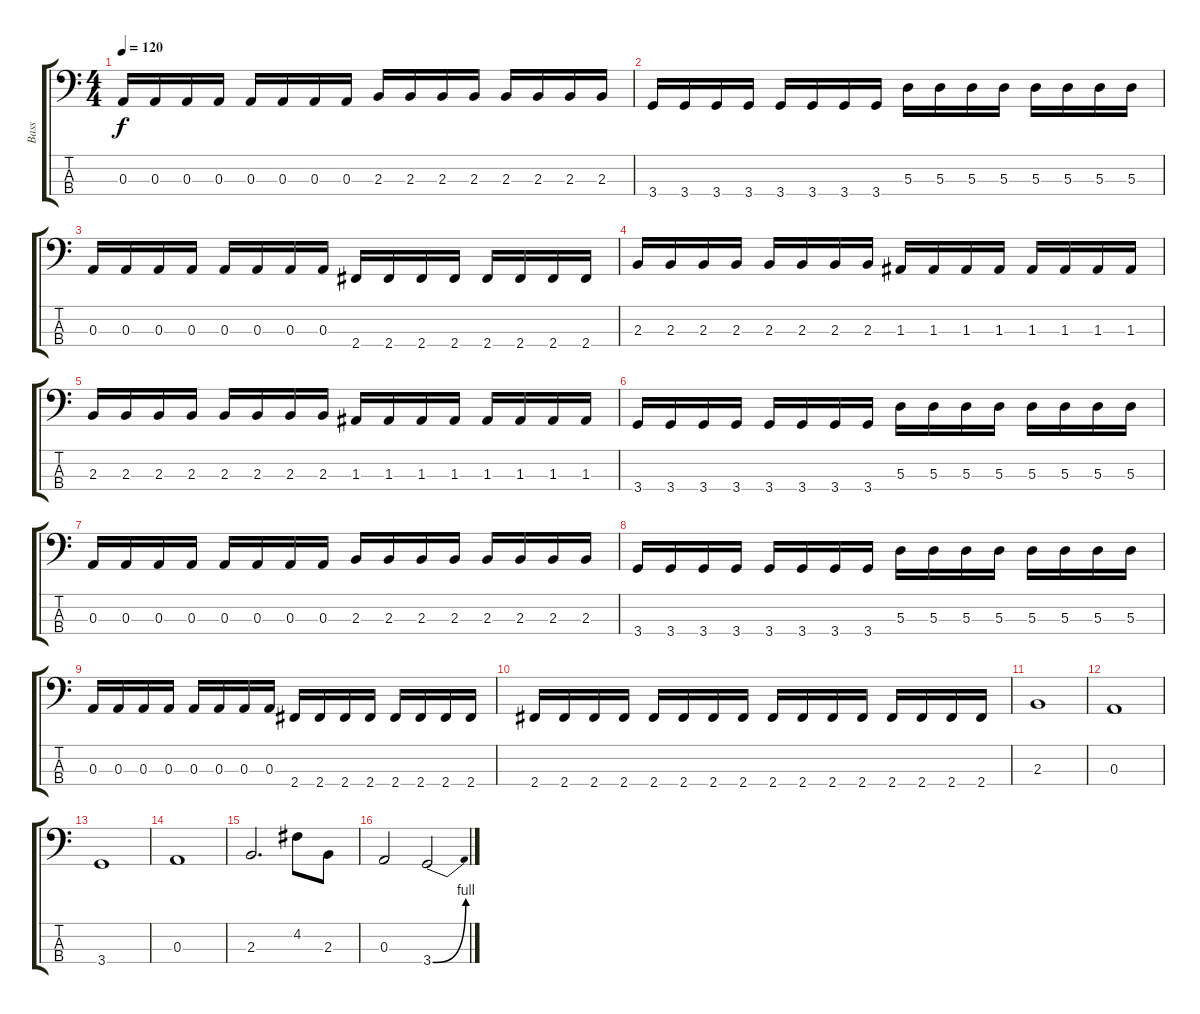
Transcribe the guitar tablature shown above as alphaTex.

\track ("Bass" "Bass") {instrument electricbasspick}
\staff {score tabs}
\tuning (G2 D2 A1 E1) {hide}
\ts (4 4)
\tempo 120
\clef f4
\ks c
0.3.16{dy f} 0.3.16 0.3.16 0.3.16 0.3.16 0.3.16 0.3.16 0.3.16 2.3.16 2.3.16 2.3.16 2.3.16 2.3.16 2.3.16 2.3.16 2.3.16 |
3.4.16 3.4.16 3.4.16 3.4.16 3.4.16 3.4.16 3.4.16 3.4.16 5.3.16 5.3.16 5.3.16 5.3.16 5.3.16 5.3.16 5.3.16 5.3.16 |
0.3.16 0.3.16 0.3.16 0.3.16 0.3.16 0.3.16 0.3.16 0.3.16 2.4.16 2.4.16 2.4.16 2.4.16 2.4.16 2.4.16 2.4.16 2.4.16 |
2.3.16 2.3.16 2.3.16 2.3.16 2.3.16 2.3.16 2.3.16 2.3.16 1.3.16 1.3.16 1.3.16 1.3.16 1.3.16 1.3.16 1.3.16 1.3.16 |
2.3.16 2.3.16 2.3.16 2.3.16 2.3.16 2.3.16 2.3.16 2.3.16 1.3.16 1.3.16 1.3.16 1.3.16 1.3.16 1.3.16 1.3.16 1.3.16 |
3.4.16 3.4.16 3.4.16 3.4.16 3.4.16 3.4.16 3.4.16 3.4.16 5.3.16 5.3.16 5.3.16 5.3.16 5.3.16 5.3.16 5.3.16 5.3.16 |
0.3.16 0.3.16 0.3.16 0.3.16 0.3.16 0.3.16 0.3.16 0.3.16 2.3.16 2.3.16 2.3.16 2.3.16 2.3.16 2.3.16 2.3.16 2.3.16 |
3.4.16 3.4.16 3.4.16 3.4.16 3.4.16 3.4.16 3.4.16 3.4.16 5.3.16 5.3.16 5.3.16 5.3.16 5.3.16 5.3.16 5.3.16 5.3.16 |
0.3.16 0.3.16 0.3.16 0.3.16 0.3.16 0.3.16 0.3.16 0.3.16 2.4.16 2.4.16 2.4.16 2.4.16 2.4.16 2.4.16 2.4.16 2.4.16 |
2.4.16 2.4.16 2.4.16 2.4.16 2.4.16 2.4.16 2.4.16 2.4.16 2.4.16 2.4.16 2.4.16 2.4.16 2.4.16 2.4.16 2.4.16 2.4.16 |
2.3.1 |
0.3.1 |
3.4.1 |
0.3.1 |
2.3.2{d} 4.2.8 2.3.8 |
0.3.2 3.4{be (bend 0 0 60 4)}.2
